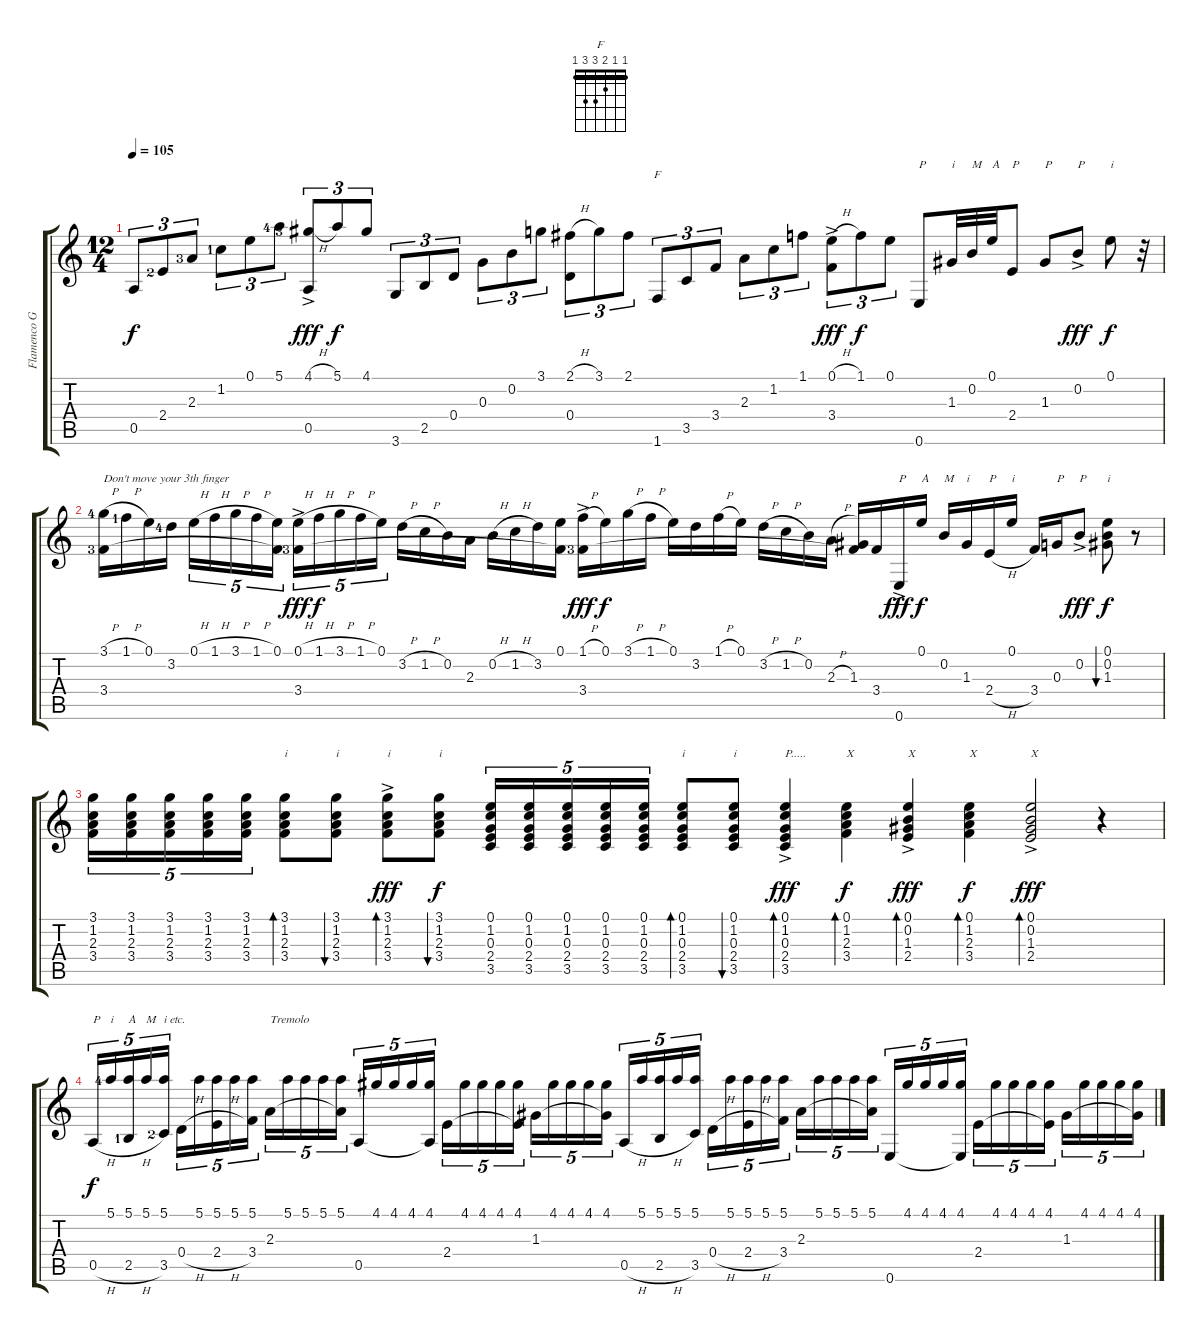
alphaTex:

\track ("Flamenco Guitar" "Flamenco G") {instrument acousticguitarnylon}
\staff {score tabs}
\tuning (E4 B3 G3 D3 A2 E2) {hide}
\chord ("F" 1 1 2 3 3 1) {barre 1}
\ts (12 4)
\tempo 105
\clef g2
\ks c
0.5.8{tu (3 2) dy f} 2.4{lf 3}.8{tu (3 2)} 2.3{lf 4}.8{tu (3 2)} 1.2{lf 2}.8{tu (3 2)} 0.1.8{tu (3 2)} 5.1{lf 5}.8{tu (3 2)} (4.1{h lf 4} 0.5{ac}).8{tu (3 2) dy fff} 5.1.8{tu (3 2) dy f} 4.1.8{tu (3 2)} 3.6.8{tu (3 2)} 2.5.8{tu (3 2)} 0.4.8{tu (3 2)} 0.3.8{tu (3 2)} 0.2.8{tu (3 2)} 3.1.8{tu (3 2)} (2.1{h} 0.4).8{tu (3 2)} 3.1.8{tu (3 2)} 2.1.8{tu (3 2)} 1.6.8{tu (3 2) ch "F"} 3.5.8{tu (3 2)} 3.4.8{tu (3 2)} 2.3.8{tu (3 2)} 1.2.8{tu (3 2)} 1.1.8{tu (3 2)} (0.1{h} 3.4{ac}).8{tu (3 2) dy fff} 1.1.8{tu (3 2) dy f} 0.1.8{tu (3 2)} 0.6.8{txt "P"} 1.3.32{txt "i"} 0.2.32{txt "M"} 0.1.32{txt "A"} 2.4.8{txt "P"} 1.3.8{txt "P"} 0.2{ac}.8{txt "P" dy fff} 0.1.8{txt "i" dy f} r.32 |
(3.1{h lf 5} 3.4{lf 4}).16{txt "Don't move your 3th finger"} 1.1{h lf 2}.16 0.1.16 3.2{lf 5}.16 0.1{h}.16{tu (5 4)} 1.1{h}.16{tu (5 4)} 3.1{h}.16{tu (5 4)} 1.1{h}.16{tu (5 4)} (0.1 3.4{t}).16{tu (5 4)} (0.1{h ac} 3.4{ac lf 4}).16{tu (5 4) dy fff} 1.1{h}.16{tu (5 4) dy f} 3.1{h}.16{tu (5 4)} 1.1{h}.16{tu (5 4)} 0.1.16{tu (5 4)} 3.2{h}.16 1.2{h}.16 0.2.16 2.3.16 0.2{h}.16 1.2{h}.16 3.2.16 (0.1 3.4{t}).16 (1.1{h ac} 3.4{ac lf 4}).16{dy fff} 0.1.16{dy f} 3.1{h}.16 1.1{h}.16 0.1.16 3.2.16 1.1{h}.16 0.1.16 3.2{h}.16 1.2{h}.16 0.2.16 2.3{h}.16 (1.3 3.4{t}).16 3.4.16 0.6{ac}.16{txt "P" dy fff} 0.1.16{txt "A" dy f} 0.2.16{txt "M"} 1.3.16{txt "i"} 2.4{h}.16{txt "P"} 0.1.16{txt "i"} 3.4.16 0.3.16{txt "P"} 0.2{ac}.8{txt "P" dy fff} (0.1 0.2 1.3).8{bu 60 txt "i" dy f} r.8 |
(3.1 1.2 2.3 3.4).16{tu (5 4)} (3.1 1.2 2.3 3.4).16{tu (5 4)} (3.1 1.2 2.3 3.4).16{tu (5 4)} (3.1 1.2 2.3 3.4).16{tu (5 4)} (3.1 1.2 2.3 3.4).16{tu (5 4)} (3.1 1.2 2.3 3.4).8{bd 30 txt "i"} (3.1 1.2 2.3 3.4).8{bu 30 txt "i"} (3.1 1.2 2.3{ac} 3.4).8{bd 30 txt "i" dy fff} (3.1 1.2 2.3 3.4).8{bu 30 txt "i" dy f} (0.1 1.2 0.3 2.4 3.5).16{tu (5 4)} (0.1 1.2 0.3 2.4 3.5).16{tu (5 4)} (0.1 1.2 0.3 2.4 3.5).16{tu (5 4)} (0.1 1.2 0.3 2.4 3.5).16{tu (5 4)} (0.1 1.2 0.3 2.4 3.5).16{tu (5 4)} (0.1 1.2 0.3 2.4 3.5).8{bd 30 txt "i"} (0.1 1.2 0.3 2.4 3.5).8{bu 30 txt "i"} (0.1 1.2{ac} 0.3 2.4 3.5).4{bd 30 txt "P....." dy fff} (0.1 1.2 2.3 3.4).4{bd 30 txt "X" dy f} (0.1{ac} 0.2 1.3 2.4).4{bd 30 txt "X" dy fff} (0.1 1.2 2.3 3.4).4{bd 30 txt "X" dy f} (0.1{ac} 0.2 1.3 2.4).2{bd 30 txt "X" dy fff} r.4 |
0.5{h}.16{tu (5 4) txt "P" dy f} 5.1{lf 5}.16{tu (5 4) txt "i"} (5.1 2.5{h lf 2}).16{tu (5 4) txt "A"} 5.1.16{tu (5 4) txt "M"} (5.1 3.5{lf 3}).16{tu (5 4) txt "i etc."} 0.4{h}.16{tu (5 4)} 5.1.16{tu (5 4)} (5.1 2.4{h}).16{tu (5 4)} 5.1.16{tu (5 4)} (5.1 3.4).16{tu (5 4)} 2.3.16{tu (5 4) txt "Tremolo"} 5.1.16{tu (5 4)} 5.1.16{tu (5 4)} 5.1.16{tu (5 4)} (5.1 2.3{t}).16{tu (5 4)} 0.5.16{tu (5 4)} 4.1.16{tu (5 4)} 4.1.16{tu (5 4)} 4.1.16{tu (5 4)} (4.1 0.5{t}).16{tu (5 4)} 2.4.16{tu (5 4)} 4.1.16{tu (5 4)} 4.1.16{tu (5 4)} 4.1.16{tu (5 4)} (4.1 2.4{t}).16{tu (5 4)} 1.3.16{tu (5 4)} 4.1.16{tu (5 4)} 4.1.16{tu (5 4)} 4.1.16{tu (5 4)} (4.1 1.3{t}).16{tu (5 4)} 0.5{h}.16{tu (5 4)} 5.1.16{tu (5 4)} (5.1 2.5{h}).16{tu (5 4)} 5.1.16{tu (5 4)} (5.1 3.5).16{tu (5 4)} 0.4{h}.16{tu (5 4)} 5.1.16{tu (5 4)} (5.1 2.4{h}).16{tu (5 4)} 5.1.16{tu (5 4)} (5.1 3.4).16{tu (5 4)} 2.3.16{tu (5 4)} 5.1.16{tu (5 4)} 5.1.16{tu (5 4)} 5.1.16{tu (5 4)} (5.1 2.3{t}).16{tu (5 4)} 0.6.16{tu (5 4)} 4.1.16{tu (5 4)} 4.1.16{tu (5 4)} 4.1.16{tu (5 4)} (4.1 0.6{t}).16{tu (5 4)} 2.4.16{tu (5 4)} 4.1.16{tu (5 4)} 4.1.16{tu (5 4)} 4.1.16{tu (5 4)} (4.1 2.4{t}).16{tu (5 4)} 1.3.16{tu (5 4)} 4.1.16{tu (5 4)} 4.1.16{tu (5 4)} 4.1.16{tu (5 4)} (4.1 1.3{t}).16{tu (5 4)}
